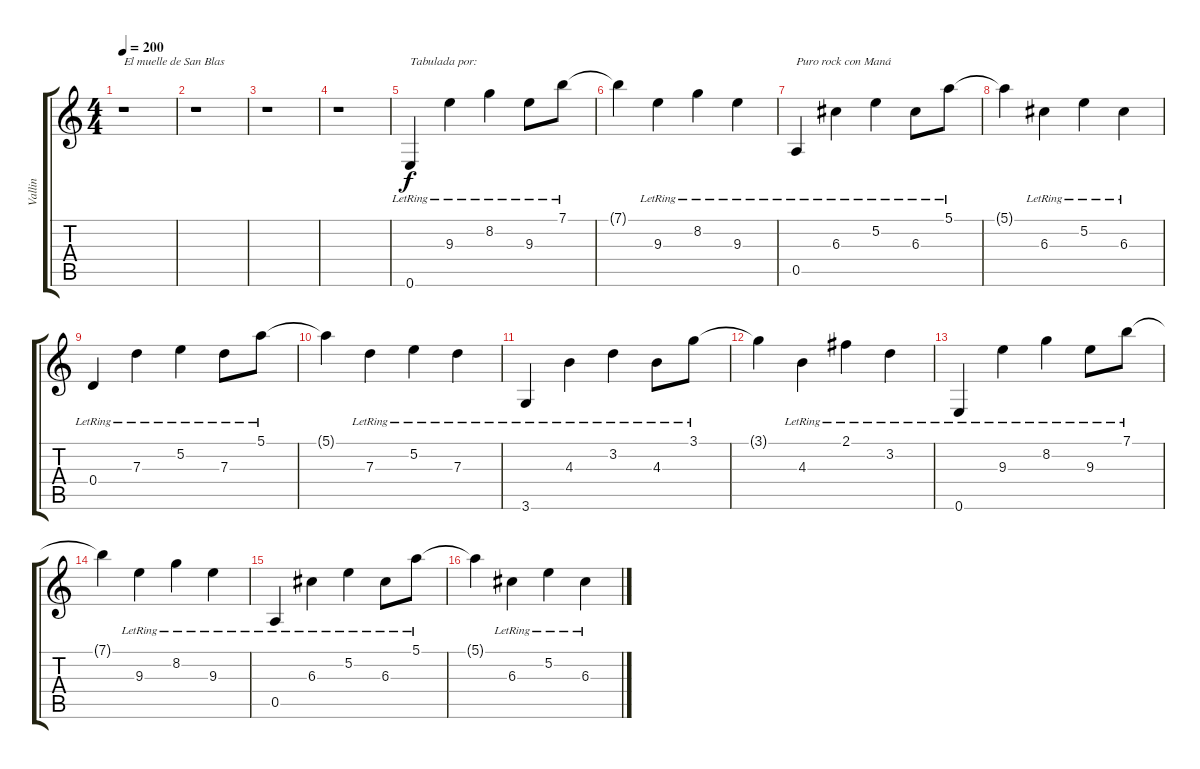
\track ("Vallin" "Vallin") {instrument electricguitarmuted}
\staff {score tabs}
\tuning (E4 B3 G3 D3 A2 E2) {hide}
\ts (4 4)
\tempo 200
\clef g2
\ks c
r.1{txt "El muelle de San Blas" dy f instrument electricguitarmuted} |
r.1 |
r.1 |
r.1 |
0.6{lr}.4{txt "Tabulada por: "} 9.3{lr}.4 8.2{lr}.4 9.3{lr}.8{txt ""} 7.1{lr}.8 |
7.1{t}.4 9.3{lr}.4 8.2{lr}.4 9.3{lr}.4 |
0.5{lr}.4{txt "Puro rock con Maná"} 6.3{lr}.4 5.2{lr}.4 6.3{lr}.8 5.1{lr}.8 |
5.1{t}.4 6.3{lr}.4 5.2{lr}.4 6.3{lr}.4 |
0.4{lr}.4 7.3{lr}.4 5.2{lr}.4 7.3{lr}.8 5.1{lr}.8 |
5.1{t}.4 7.3{lr}.4 5.2{lr}.4 7.3{lr}.4 |
3.6{lr}.4 4.3{lr}.4 3.2{lr}.4 4.3{lr}.8 3.1{lr}.8 |
3.1{t}.4 4.3{lr}.4 2.1{lr}.4 3.2{lr}.4 |
0.6{lr}.4 9.3{lr}.4 8.2{lr}.4 9.3{lr}.8 7.1{lr}.8 |
7.1{t}.4 9.3{lr}.4 8.2{lr}.4 9.3{lr}.4 |
0.5{lr}.4 6.3{lr}.4 5.2{lr}.4 6.3{lr}.8 5.1{lr}.8 |
5.1{t}.4 6.3{lr}.4 5.2{lr}.4 6.3{lr}.4
